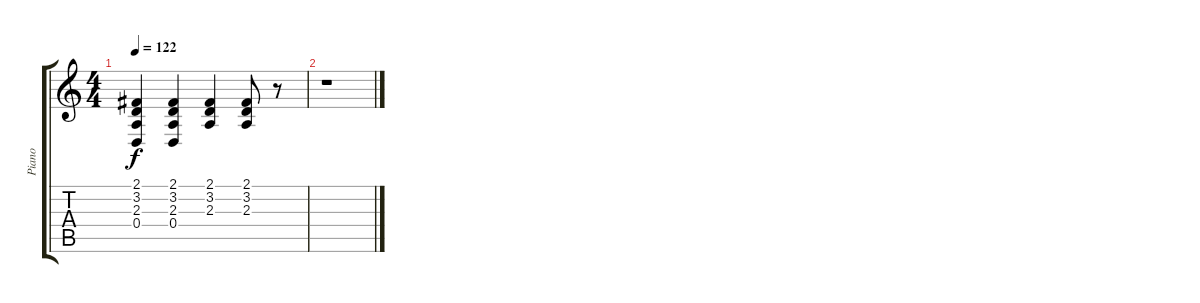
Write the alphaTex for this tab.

\track ("Piano" "Piano") {instrument acousticgrandpiano}
\staff {score tabs}
\tuning (E4 B3 G3 D3 A2 E2) {hide}
\ts (4 4)
\tempo 122
\clef g2
\ks c
(2.1 3.2 2.3 0.4).4{dy f} (2.1 3.2 2.3 0.4).4 (2.1 3.2 2.3).4 (2.1 3.2 2.3).8 r.8 |
r.1
